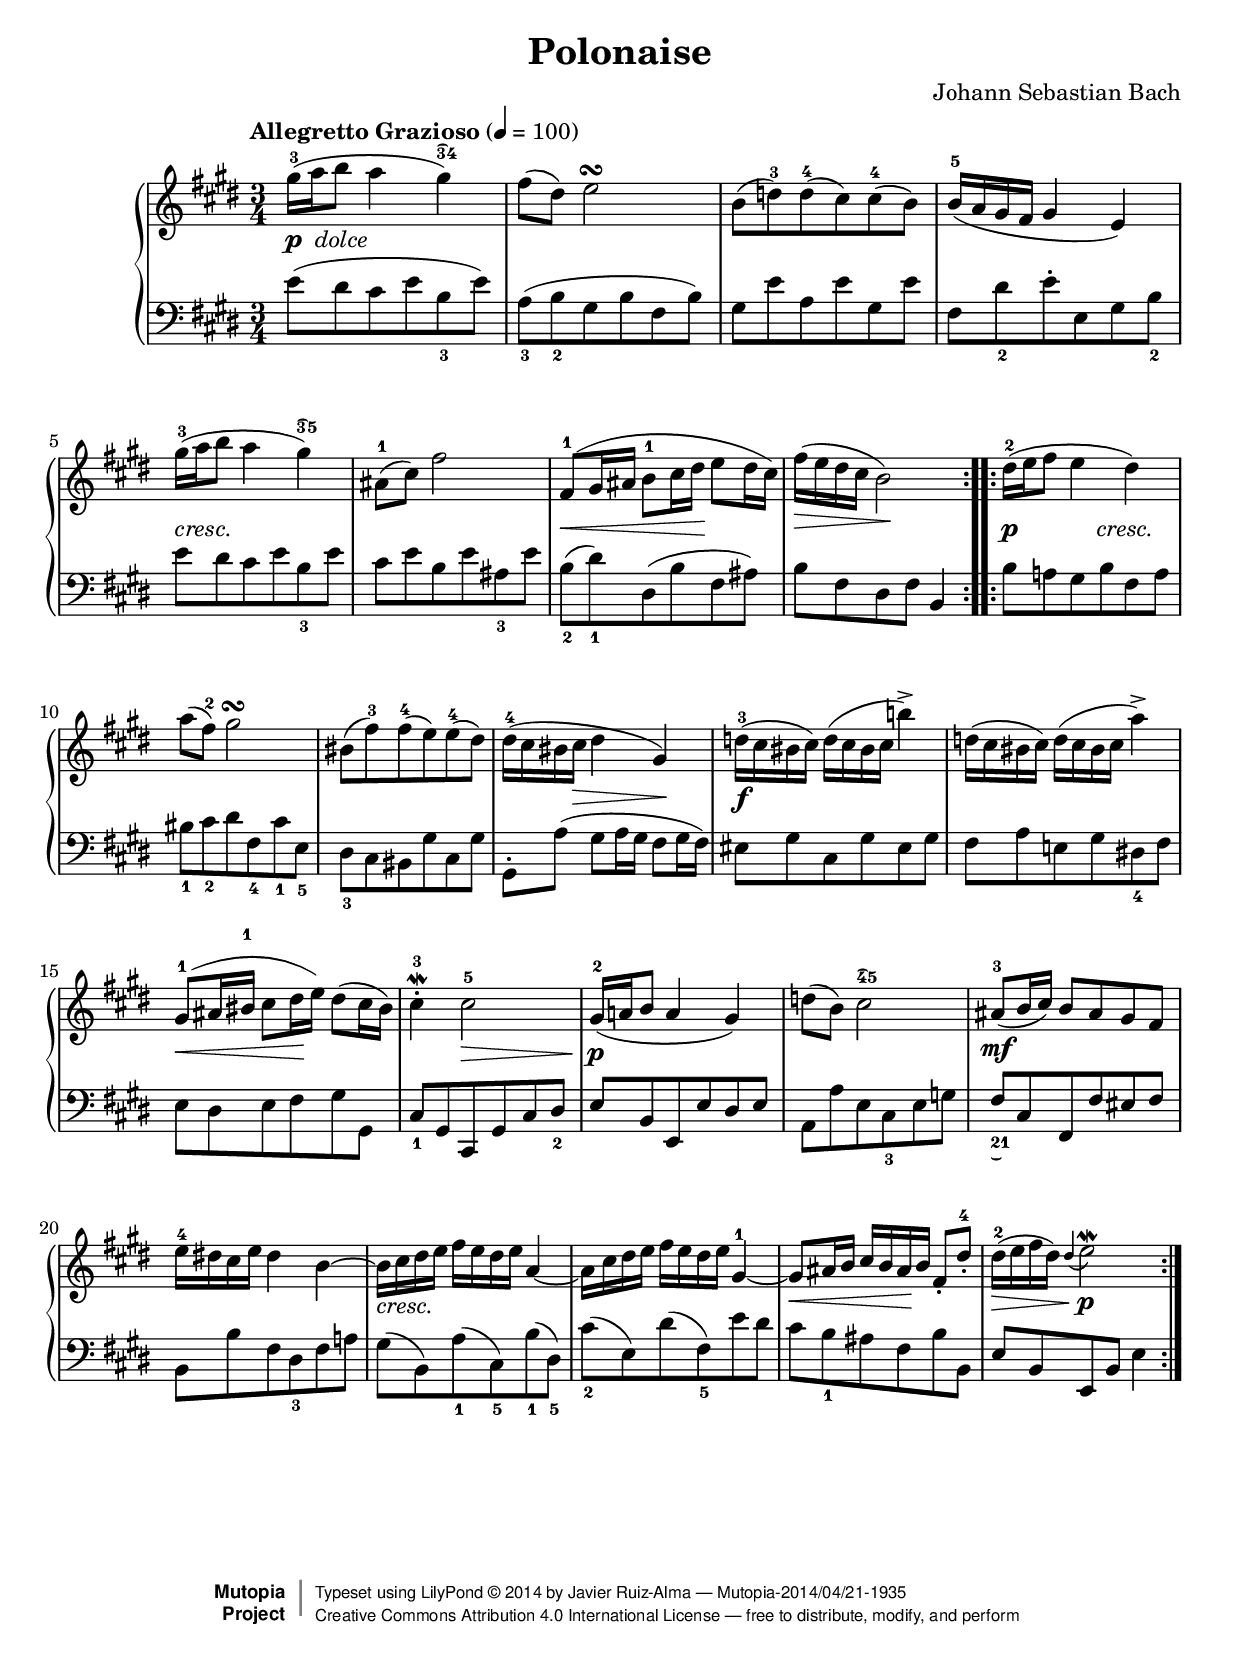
%--------------------------- HEADERS

\version "2.18.0"
\include "articulate.ly"

\paper {
	top-margin = 8\mm
	top-markup-spacing #'basic-distance = #8
	system-system-spacing #'basic-distance = #15
}

\header {
  title = "Polonaise"
  composer = "Johann Sebastian Bach"
	
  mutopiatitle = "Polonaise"
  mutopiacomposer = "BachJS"
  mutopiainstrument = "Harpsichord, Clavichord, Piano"
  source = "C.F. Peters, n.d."
  editor = "Carl Czerny, F.C. Griepenkeri, F.A. Roitzsch, S. Didenko"
  websource = "IMSLP #62909"
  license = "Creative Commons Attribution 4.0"
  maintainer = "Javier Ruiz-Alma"

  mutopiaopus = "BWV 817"
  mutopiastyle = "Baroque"

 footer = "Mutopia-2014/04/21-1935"
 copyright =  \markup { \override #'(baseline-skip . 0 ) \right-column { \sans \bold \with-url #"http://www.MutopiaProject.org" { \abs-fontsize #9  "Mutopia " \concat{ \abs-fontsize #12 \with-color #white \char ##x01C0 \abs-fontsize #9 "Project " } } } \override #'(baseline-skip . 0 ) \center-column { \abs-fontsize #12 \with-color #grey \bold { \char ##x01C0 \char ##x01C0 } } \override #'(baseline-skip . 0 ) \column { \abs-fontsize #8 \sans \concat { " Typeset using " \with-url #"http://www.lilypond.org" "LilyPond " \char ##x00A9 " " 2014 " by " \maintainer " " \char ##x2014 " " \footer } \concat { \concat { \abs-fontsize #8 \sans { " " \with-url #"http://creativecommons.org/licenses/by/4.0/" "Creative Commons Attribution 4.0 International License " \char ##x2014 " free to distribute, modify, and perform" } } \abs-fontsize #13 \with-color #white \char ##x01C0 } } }
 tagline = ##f
}


%--------------------------- DEFINITIONS

	global = { \key e \major \time 3/4 }
	setTempo = \tempo "Allegretto Grazioso" 4=100 
	
	switchThreeFour = \markup{ \left-align \override #'( baseline-skip . 0 ) \column { \raise #-0.2 \char ##x2040 \finger \concat { "3" \hspace #0.2 "4" } } }
	switchThreeFive = \markup{ \left-align \override #'( baseline-skip . 0 ) \column { \raise #-0.2 \char ##x2040 \finger \concat { "3" \hspace #0.2 "5" } } }
	switchFourFive = \markup{ \left-align \override #'( baseline-skip . 0 ) \column { \raise #-0.2 \char ##x2040 \finger \concat { "4" \hspace #0.2 "5" } } }
	switchInvTwoOne = \markup{ \left-align \override #'( baseline-skip . 1.5 ) \column { \finger \concat { "2" \hspace #0.2 "1 "} \raise #-1 \rotate #-180 \char ##x2040 } }
	addPadding = \once \override Script.padding = #0.7
	
	pDolce = \markup { \dynamic "p" \italic " dolce" }
	paddedPiano = \markup { \column { " " \dynamic "p" } }
	crescen = \markup { \column{ " " \italic "cresc." } }
	crescendo = \markup { \italic "cresc." }
	ctrCresc = \markup { \center-align \column{ " " \italic "cresc." } }
	hideP = \tweak stencil ##f\p
	hideF = \tweak stencil ##f\f
	forceFingeringToStem = \override Fingering.add-stem-support = ##t
	pushFingerUp = \once \override Fingering.extra-offset = #'(0.0 . 1.4 )
	angleBeamOne = \once \override Beam.positions = #'( -4.0 . -3.3 )
	angleBeamTwo = \once \override Beam.positions = #'( -0.9 . -0.9 )
	angleBeamThree = \once \override Beam.positions = #'( -1.8 . -1.8 )
	angleBeamFour = \once \override Beam.positions = #'( -1.8 . -2.2 )
	angleBeamFive = \once \override Beam.positions = #'( 2.4 . 2.8 )
	angleBeamSix = \once \override Beam.positions = #'( 3.2 . 3.6 )
	shapeSlurOne = \once \override Slur.control-points = #'( ( 1.594 . 2.59) ( 6.5753 . 5.479) ( 16.338 . 4.383) ( 20.323 . 1.693) )
	shapeSlurTwo = \once \override Slur.control-points = #'( ( 1.594 . 3.785) ( 4.9813 . 5.28) ( 9.7634 . 5.778) ( 13.549 . 3.287) )
	nb = \noBreak
	firstTrebleVolta = {
		gis16-3(_\pDolce-\hideP a b8 a4 gis)^\switchThreeFour	\nb	| % 1
		fis8( dis) \addPadding e2\turn				\nb	| % 2
		b8( d)-3 d(-4 cis) cis(-4 b)				\nb	| % 3
		b16(-5 a gis fis gis4 e)					| % 4
		gis'16(-3_\crescen a b8 a4 gis)^\switchThreeFive	\nb	| % 5
		ais,8(-1 cis) fis2					\nb	| % 6
		\shapeSlurOne
		fis,8(-1\< gis16 ais b8-1 cis16 dis\! e8 dis16 cis)	\nb	| % 7
		fis16(\> e dis cis  b2)\!				\nb	| % 8
	}
	secondTrebleVolta = {
		dis16(-2_\paddedPiano-\hideP e fis8 e4 dis)_\ctrCresc		| % 9
		a'8( fis)-2 \addPadding gis2\turn 			\nb	| %10
		bis,8( fis')-3 fis(-4 e) e(-4 dis)			\nb	| %11
		dis16(-4 cis bis cis\> dis4 gis,)\!			\nb	| %12
		d'16(-3\f cis bis cis)
		d16( cis bis cis \addPadding b'!4)\accent		\nb	| %13
		d,16( cis bis cis)
		d16( cis bis cis \addPadding a'4)\accent			| %14
		\shapeSlurTwo 
		gis,8(-1\< ais16 \pushFingerUp <bis^1> cis8 dis16\!
		      e) dis8( cis16 bis)				\nb	| %15
		cis4-.\mordent-3 cis2\>-5				\nb	| %16
		gis16(-2\p a! b8 a4 gis)				\nb	| %17
		d'8( b) cis2^\switchFourFive \stemUp 			\nb	| %18
		ais8(-3\mf b16 cis) b8 ais gis fis \stemNeutral			| %19
		e'16-4 dis! cis e dis4 b ~				\nb	| %20
		b16_\crescendo cis dis e  fis e dis e a,4 ~		\nb	| %21
		a16 cis dis e fis e dis e gis,4-1 ~			\nb	| %22
		gis8\< ais16 b  \stemUp cis b ais\! b
		     \angleBeamSix fis8-. dis'-4-.			\nb	| %23
	\stemNeutral
	}
	lastTrebleBarPrint = {
		dis16(-2\> e fis dis)  \grace { dis4( }  e2)\mordent\p		| %24
	}
	lastTrebleBarMIDI = {
		dis16(-2\> e fis dis) e2\mordent\p				| %24
	}


%--------------------------- TYPESET MUSIC

upperPrint= \relative c'''{
	\clef treble
	\setTempo
	\repeat volta 2 {
	\firstTrebleVolta
	}
	\repeat volta 2 {
	\secondTrebleVolta
	\lastTrebleBarPrint					
	}
}

upperMIDI= \relative c'''{
	\clef treble
	\setTempo
	\repeat volta 2 {
	\firstTrebleVolta
	}
	\repeat volta 2 {
	\secondTrebleVolta
	\lastTrebleBarMIDI					
	}
}

lower= \relative c' {
	\clef bass
	\forceFingeringToStem
	
	\repeat volta 2 {
	\angleBeamTwo e8( dis cis e <b_3> e)			| % 1
	<a,_3>8( <b_2> gis b fis b)				| % 2
	\angleBeamThree gis8 e' a, e' gis, e'			| % 3
	fis,8 <dis'_2> e-. e, gis <b_2>				| % 4
	\angleBeamTwo e8 dis cis e <b_3> e			| % 5
	cis8 e b e <ais,_3> e'					| % 6
	<b_2>8( <dis_1>) dis,( b' fis ais)			| % 7
	b8 fis dis fis b,4					| % 8
	}
	
	\repeat volta 2 {
	b'8-\hideP a! gis b fis a				| % 9
	\angleBeamFour
	<bis_1>8 <cis_2> dis <fis,_4> <cis'_1> <e,_5>		| %10
	<dis_3>8 cis bis gis' cis, gis'				| %11
	\angleBeamOne gis,8-.[ a'(] gis a16 gis fis8 gis16 fis)	| %12
	eis8-\hideF gis cis, gis' eis gis			| %13
	fis8 a e! gis <dis!_4> fis				| %14
	\stemDown e8 dis e fis gis gis,	\stemNeutral		| %15
	\angleBeamFive <cis_1>8 gis cis, gis' cis <dis_2>	| %16
	e8 b e, e' dis e					| %17
	\stemDown a,8 a' e <cis_3> e g \stemNeutral		| %18
	fis8_\switchInvTwoOne cis fis, fis' eis fis		| %19
	b,8 b' fis <dis_3> fis a!				| %20
	gis8( b,) <a'_1>( <cis,_5>) <b'_1>( <dis,_5>)		| %21
	<cis'_2>8( e,) dis'( <fis,_5>) e' dis			| %22
	cis8 <b_1> ais fis b b,					| %23
	e8 b e, b' e4						| %24
	}
}

%----------------------------- PRINT MUSIC

\score {
	  \new PianoStaff
	  <<
	  	  \new Staff = "upper" { \global \upperPrint }
	  	  \new Staff = "lower" { \global \lower }
	  >>
	  \layout { }
}

%----------------------------- PLAY MUSIC

\score {
	  \new PianoStaff
	  \unfoldRepeats \articulate
	  <<
	  	  \new Staff = "upper" { \global \upperMIDI }
	  	  \new Staff = "lower" { \global \lower }
	  >>
	  \midi   { }
}
